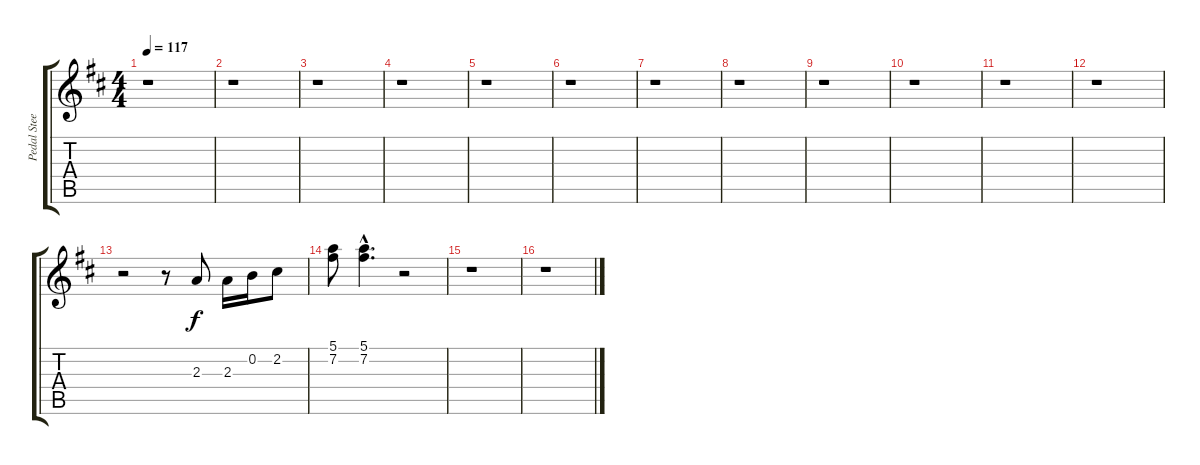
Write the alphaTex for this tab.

\track ("Pedal Steel Guitar" "Pedal Stee") {instrument electricguitarjazz}
\staff {score tabs}
\tuning (E4 B3 G3 D3 A2 E2) {hide}
\ts (4 4)
\tempo 117
\clef g2
\ks d
r.1{dy f} |
r.1 |
r.1 |
r.1 |
r.1 |
r.1 |
r.1 |
r.1 |
r.1 |
r.1 |
r.1 |
r.1 |
r.2 r.8 2.3.8 2.3.16 0.2.16 2.2.8 |
(5.1 7.2).8 (5.1{hac} 7.2{hac}).4{d} r.2 |
r.1 |
r.1
